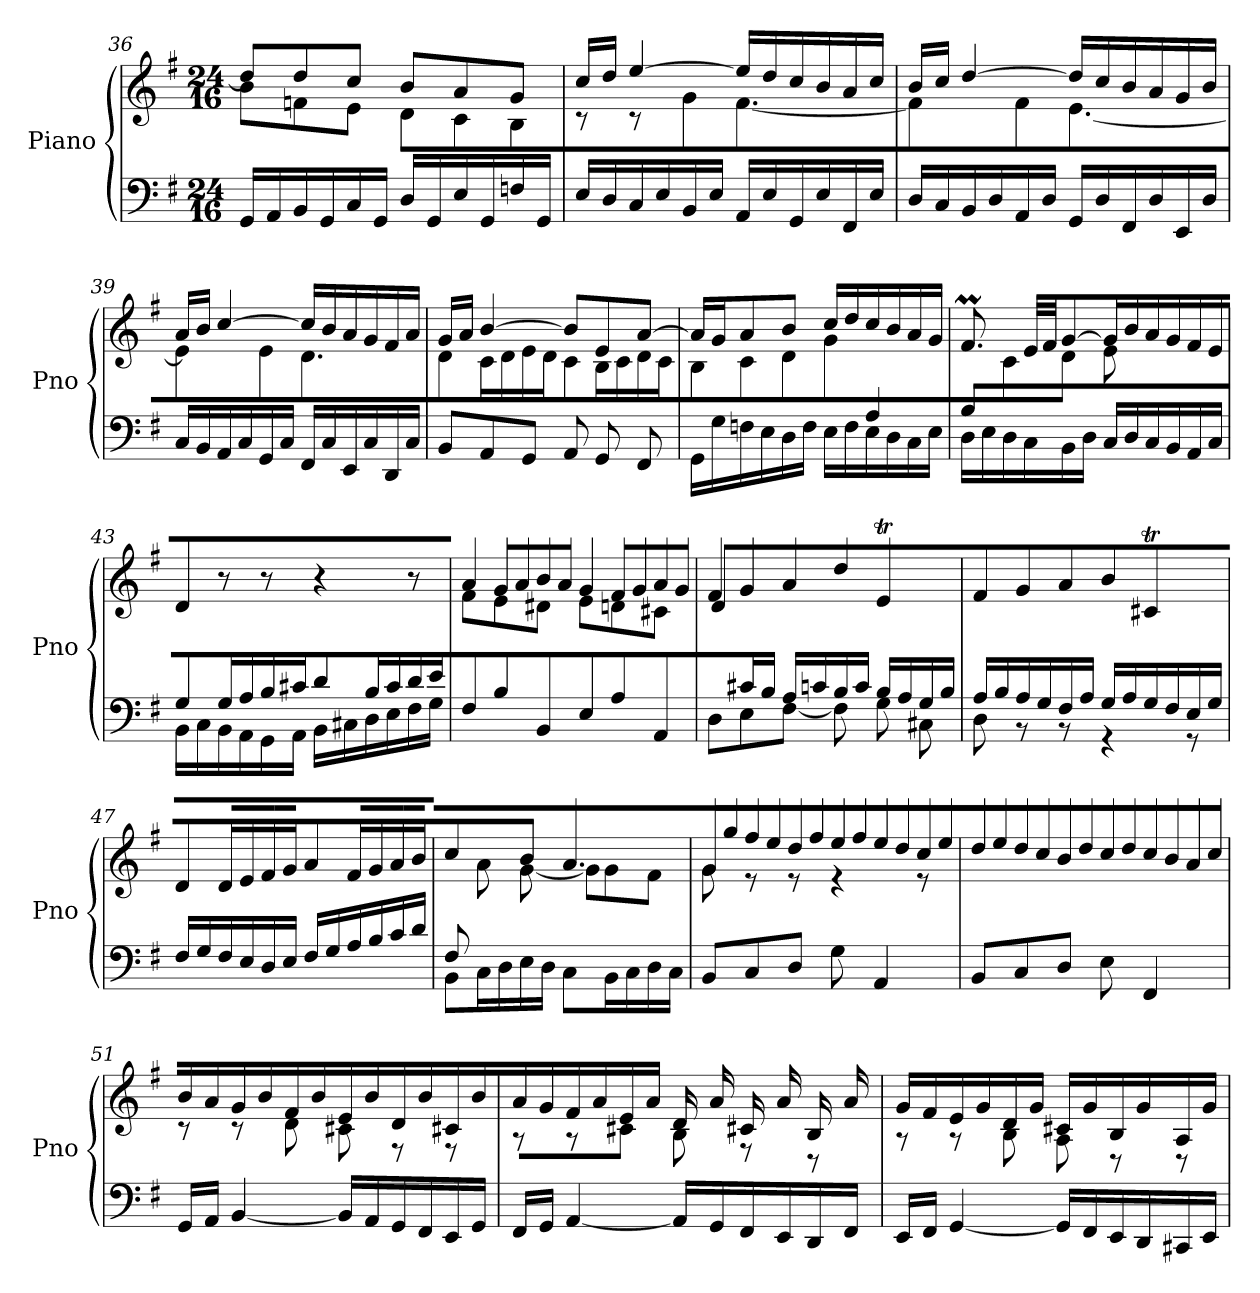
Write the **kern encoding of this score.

**kern	**kern
*part1	*part1
*staff2	*staff1
*I"Piano	*
*I'Pno	*
!!LO:LB:g=z
*clefF4	*clefG2
*k[f#]	*k[f#]
*G:	*G:
*M24/16	*M24/16
=36	=36
*^	*
!	!LO:N:vis=1	!
*	*	*^
16GG/L	2.ryy	8ddL]	8bL
16AA/	.	.	.
16BB/	.	8dd	8fn
16GG/	.	.	.
16C/	.	8ccJ	8eJ
16GG/JJ	.	.	.
16D/LL	.	8bL	8d\L
16GG/	.	.	.
16E/	.	8a	8c\
16GG/	.	.	.
16Fn/	.	8gJ	8B\
16GG/JJ	.	.	.
=37	=37	=37	=37
!	!LO:N:vis=1	!	!
16E/LL	2.ryy	16cc/LL	8r
16D/	.	16dd/JJ	.
16C/	.	[4ee/	8r
16E/	.	.	.
16BB/	.	.	8g\
16E/JJ	.	.	.
16AA/LL	.	16eeLL]	[4.f#\
16E/	.	16dd	.
16GG/	.	16cc	.
16E/	.	16b	.
16FF#/	.	16a	.
16E/JJ	.	16ccJJ	.
=38	=38	=38	=38
!	!LO:N:vis=1	!	!
16DLL	2.ryy	16bLL	4f#\]
16C	.	16ccJJ	.
16BB	.	[4dd/	.
16D	.	.	.
16AA	.	.	8f#\
16DJJ	.	.	.
16GGLL	.	16ddLL]	[4.e\
16D	.	16cc	.
16FF#	.	16b	.
16D	.	16a	.
16EE	.	16g	.
16DJJ	.	16bJJ	.
!!LO:LB:g=z	!!
=39	=39	=39	=39
!	!LO:N:vis=1	!	!
16CLL	2.ryy	16aLL	4e\]
16BB	.	16bJJ	.
16AA	.	[4cc/	.
16C	.	.	.
16GG	.	.	8e\
16CJJ	.	.	.
16FF#LL	.	16cc/LL]	4.d\
16C	.	16b/	.
16EE	.	16a/	.
16C	.	16g/	.
16DD	.	16f#/	.
16CJJ	.	16a/JJ	.
=40	=40	=40	=40
!	!LO:N:vis=1	!	!
8BBL	2.ryy	16g/LL	8d\L
.	.	16a/JJ	.
8AA	.	[4b/	16c\L
.	.	.	16d\
8GGJ	.	.	16e\
.	.	.	16d\JJ
8AA/L	.	8b/L]	8c\L
8GG/	.	8e/	16B\L
.	.	.	16c\
8FF#/	.	[8a/J	16d\
.	.	.	16c\JJ
=41	=41	=41	=41
4.ryy	16GG\LL	16aL]	8BL
.	16G\	16g	.
.	16Fn\	8a	8c
.	16E\	.	.
.	16D\	8bJ	8dJ
.	16F\JJ	.	.
8ryy	16E\LL	16ccLL	8g\
.	16F\	16dd	.
4A/	16E\	16cc	4ryy
.	16D\	16b	.
.	16C\	16a	.
.	16E\JJ	16gJJ	.
!!LO:LB:g=z	!!
=42	=42	=42	=42
8BL	16D\LL	8.f#m/L	8ryy
.	16E\	.	.
2ryy	16D\	.	8c
.	16C\	32e/LL	.
.	.	32f#/	.
.	16BB\	[8g/J	8dJ
.	16DJJ	.	.
.	16CLL	16g/LL]	8e\
.	16D	16b/	.
.	16C	16a/	4ryy
.	16BB	16g/	.
8ryy	16AA	16f#/	.
.	16CJJ	16e/JJ	.
*	*	*v	*v
=43	=43	=43
8GL	16BB\LL	8d/
.	16C\	.
16GL	16BB\	8r
16A	16AA\	.
16B	16GG\	8r
16c#XJJ	16AA\JJ	.
8d/L	16BBLL	4r
.	16C#X	.
16B/L	16D	.
16c#/	16E	.
16d/	16F#	8r
16e/JJ	16GJJ	.
*v	*v	*
=44	=44
*	*^
8F#L	8aL	8f#\L
8B	16gL	8e\
.	16a	.
8BBJ	16b	8d#X\J
.	16aJJ	.
8EL	8gL	8e\L
8A	16f#L	8dn\
.	16g	.
8AAJ	16a	8c#X\J
.	16gJJ	.
=45	=45	=45
*^	*	*
8ryy	8DL	8f#L	8dL
16c#XL	8E	8g	2ryy
16BJJ	.	.	.
16A/LL	[8F#J	8aJ	.
16cn/	.	.	.
16B/	8F#L]	8dd/	.
16c/JJ	.	.	.
16B/LL	8G	4eT/	.
16A/	.	.	.
16G/	8C#X	.	8ryy
16B/JJ	.	.	.
*	*	*v	*v
!!LO:LB:g=z
=46	=46	=46
16A/LL	8D	8f#L
16B/	.	.
16A/	8r	8g
16G/	.	.
16F#/	8r	8aJ
16A/JJ	.	.
16G/LL	4r	8b/
16A/	.	.
16G/	.	4c#Xt/
16F#/	.	.
16E/	8r	.
16G/JJ	.	.
=47	=47	=47
!	!LO:N:vis=1	!
16F#/LL	2.ryy	8dL
16G/	.	.
16F#/	.	16dL
16E/	.	16e
16D/	.	16f#
16E/JJ	.	16gJJ
16F#/LL	.	8a/L
16G/	.	.
16A/	.	16f#/L
16B/	.	16g/
16c/	.	16a/
16d/JJ	.	16b/JJ
=48	=48	=48
*	*	*^
8F#L	8BB\L	4cc/	8ryy
2ryy	16C\L	.	8a
.	16D\	.	.
.	16E\	8b/	[8gJ
.	16D\JJ	.	.
.	8C\L	4.a/	8gL]
.	16BBL	.	8g
.	16C	.	.
8ryy	16D	.	8f#J
.	16CJJ	.	.
*v	*v	*	*
=49	=49	=49
8BB/L	16g/LL	8g
.	16gg/	.
8C/	16ff#/	8r
.	16ee/	.
8D/J	16dd/	8r
.	16ff#/JJ	.
8G	16eeLL	4r
.	16ff#	.
4AA	16ee	.
.	16dd	.
.	16cc	8r
.	16eeJJ	.
!!LO:LB:g=z	!!
=50	=50	=50
*^	*	*
!	!LO:N:vis=1	!	!LO:N:vis=1
8BBL	2.ryy	16dd/LL	2.ryy
.	.	16ee/	.
8C	.	16dd/	.
.	.	16cc/	.
8DJ	.	16b/	.
.	.	16dd/JJ	.
8E\	.	16ccLL	.
.	.	16dd	.
4FF#/	.	16cc	.
.	.	16b	.
.	.	16a	.
.	.	16ccJJ	.
=51	=51	=51	=51
!	!LO:N:vis=1	!	!
16GG/LL	2.ryy	16bLL	8r
16AA/JJ	.	16a	.
[4BB/	.	16g	8r
.	.	16b	.
.	.	16f#	8d\
.	.	16bJJ	.
16BBLL]	.	16eLL	8c#X\
16AA	.	16b	.
16GG	.	16d	8r
16FF#	.	16b	.
16EE	.	16c#X	8r
16GGJJ	.	16bJJ	.
=52	=52	=52	=52
!	!LO:N:vis=1	!	!
16FF#/LL	2.ryy	16aLL	8r
16GG/JJ	.	16g	.
[4AA/	.	16f#	8r
.	.	16a	.
.	.	16e	8c#X\J
.	.	16aJJ	.
16AALL]	.	16dLL	8B\
16GG	.	16a	.
16FF#	.	16c#X	8r
16EE	.	16a	.
16DD	.	16B	8r
16FF#JJ	.	16a	.
*v	*v	*	*
!!LO:LB:g=z	!!
=53	=53	=53
16EELL	16gLL	8r
16FF#JJ	16f#	.
[4GG	16e	8r
.	16g	.
.	16d	8B\
.	16gJJ	.
16GGLL]	16c#XLL	8A\
16FF#	16g	.
16EE	16B	8r
16DD	16g	.
16CC#X	16A	8r
16EEJJ	16gJJ	.
*	*v	*v
=	=
*-	*-
